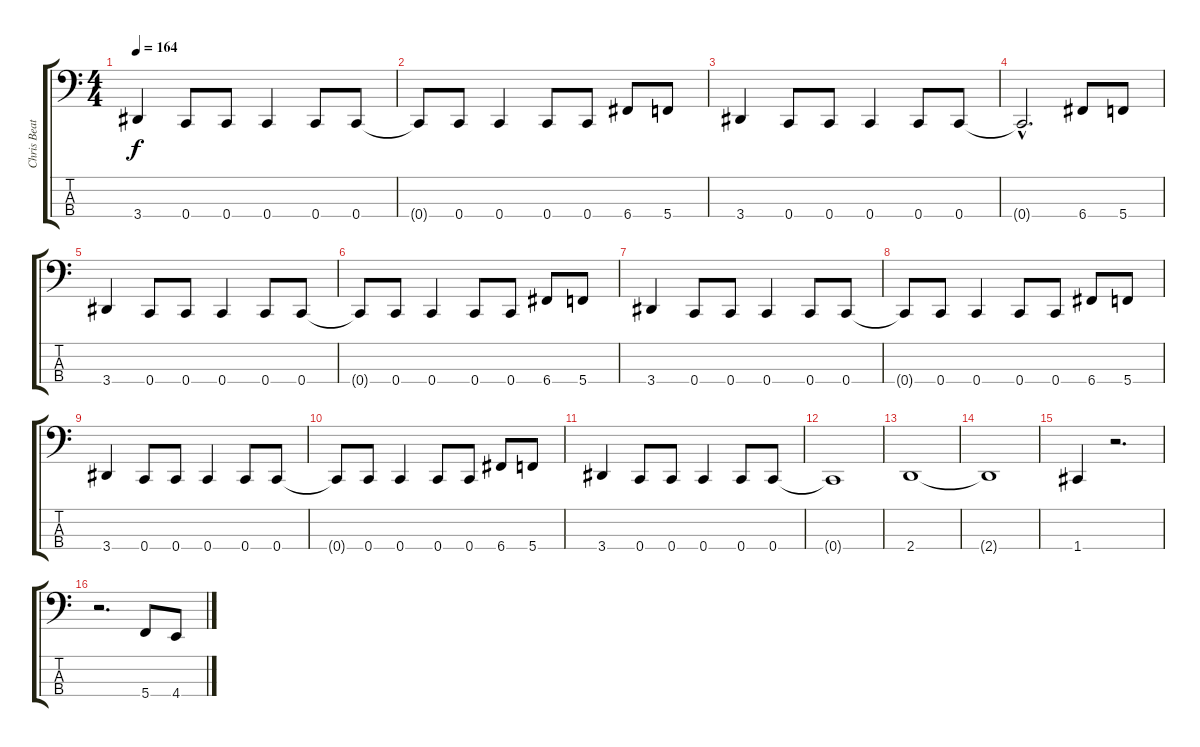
\track ("Chris Beattie (Bass)" "Chris Beat") {instrument electricbasspick}
\staff {score tabs}
\tuning (F2 C2 G1 C1) {hide}
\ts (4 4)
\tempo 164
\clef f4
\ks c
3.4.4{dy f} 0.4.8 0.4.8 0.4.4 0.4.8 0.4.8 |
0.4{t}.8 0.4.8 0.4.4 0.4.8 0.4.8 6.4.8 5.4.8 |
3.4.4 0.4.8 0.4.8 0.4.4 0.4.8 0.4.8 |
0.4{hac t}.2{d} 6.4.8 5.4.8 |
3.4.4 0.4.8 0.4.8 0.4.4 0.4.8 0.4.8 |
0.4{t}.8 0.4.8 0.4.4 0.4.8 0.4.8 6.4.8 5.4.8 |
3.4.4 0.4.8 0.4.8 0.4.4 0.4.8 0.4.8 |
0.4{t}.8 0.4.8 0.4.4 0.4.8 0.4.8 6.4.8 5.4.8 |
3.4.4 0.4.8 0.4.8 0.4.4 0.4.8 0.4.8 |
0.4{t}.8 0.4.8 0.4.4 0.4.8 0.4.8 6.4.8 5.4.8 |
3.4.4 0.4.8 0.4.8 0.4.4 0.4.8 0.4.8 |
0.4{t}.1 |
2.4.1 |
2.4{t}.1 |
1.4.4 r.2{d} |
r.2{d} 5.4.8 4.4.8
